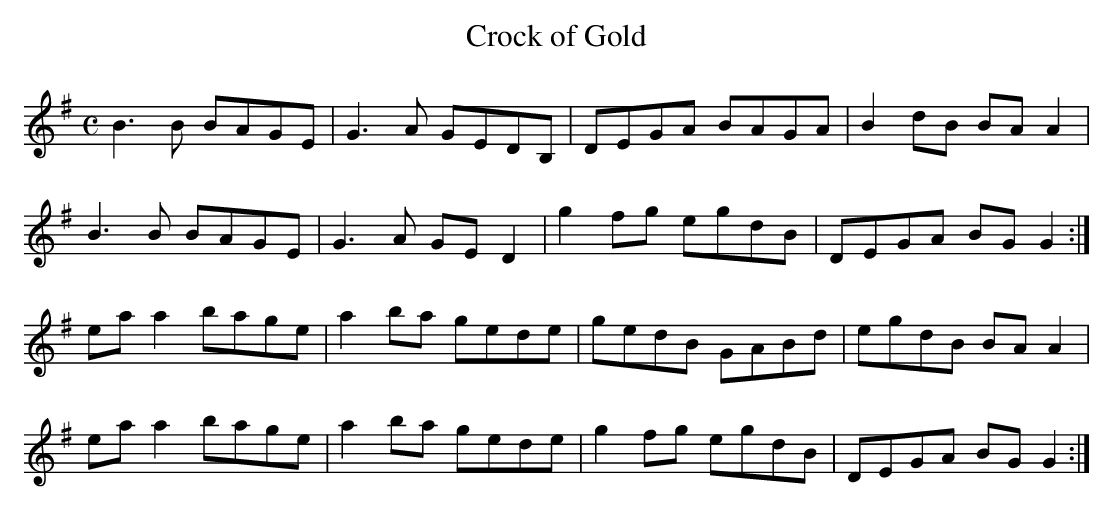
X:1
T:Crock of Gold
M:C
L:1/8
K:G Major
B3B BAGE|G3A GEDB,|DEGA BAGA|B2dB BAA2|!
B3B BAGE|G3A GED2|g2fg egdB|DEGA BGG2:|!
eaa2 bage|a2ba gede|gedB GABd|egdB BAA2|!
eaa2 bage|a2ba gede|g2fg egdB|DEGA BGG2:|!
